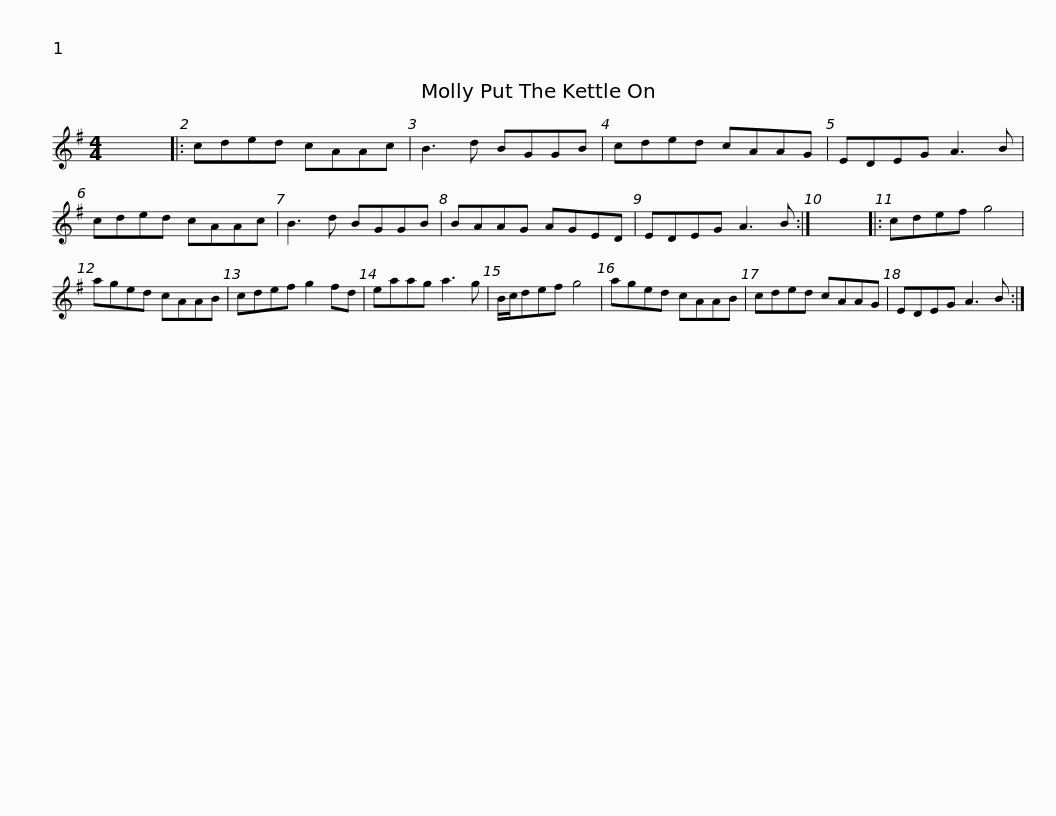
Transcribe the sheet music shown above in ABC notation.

X:1
L:1/8
M:4/4
I:linebreak $
K:G
V:1 treble
V:1
 x8 |: cded cAAc | B3 d BGGB | cded cAAG | EDEG A3 B | %5
 cded cAAc |$ B3 d BGGB | BAAG AGED | EDEG A3 B :| x8 |: %10
 cdef g4 | aged cAAB | cdef g2 fd |$ eaag a3 g | B/c/def g4 | %15
 aged cAAB | cded cAAG | EDEG A3 B :| %18
